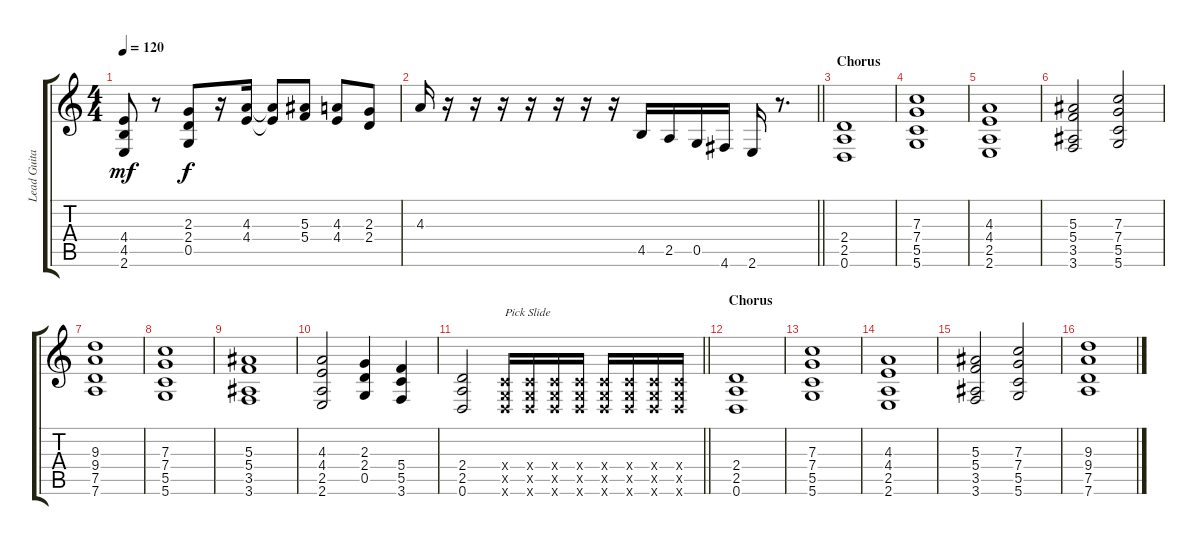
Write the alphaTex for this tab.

\track ("Lead Guitar" "Lead Guita") {instrument distortionguitar}
\staff {score tabs}
\tuning (D4 A3 F3 C3 G2 D2) {hide}
\ts (4 4)
\tempo 120
\clef g2
\ks c
(4.4 4.5 2.6).8{dy mf} r.8 (2.3 2.4 0.5).8{dy f} r.16 (4.3 4.4).16 (4.3{t} 4.4{t}).8 (5.3 5.4).8 (4.3 4.4).8 (2.3 2.4).8 |
\barLineRight lightlight
4.3.16 r.16 r.16 r.16 r.16 r.16 r.16 r.16 4.5.16 2.5.16 0.5.16 4.6.16 2.6.16 r.8{d} |
\section ("" "Chorus")
(2.4 2.5 0.6).1 |
(7.3 7.4 5.5 5.6).1 |
(4.3 4.4 2.5 2.6).1 |
(5.3 5.4 3.5 3.6).2 (7.3 7.4 5.5 5.6).2 |
(9.3 9.4 7.5 7.6).1 |
(7.3 7.4 5.5 5.6).1 |
(5.3 5.4 3.5 3.6).1 |
(4.3 4.4 2.5 2.6).2 (2.3 2.4 0.5).4 (5.4 5.5 3.6).4 |
\barLineRight lightlight
(2.4 2.5 0.6).2 (0.4{x} 0.5{x} 0.6{x}).16{txt "Pick Slide"} (0.4{x} 0.5{x} 0.6{x}).16 (0.4{x} 0.5{x} 0.6{x}).16 (0.4{x} 0.5{x} 0.6{x}).16 (0.4{x} 0.5{x} 0.6{x}).16 (0.4{x} 0.5{x} 0.6{x}).16 (0.4{x} 0.5{x} 0.6{x}).16 (0.4{x} 0.5{x} 0.6{x}).16 |
\section ("" "Chorus")
(2.4 2.5 0.6).1 |
(7.3 7.4 5.5 5.6).1 |
(4.3 4.4 2.5 2.6).1 |
(5.3 5.4 3.5 3.6).2 (7.3 7.4 5.5 5.6).2 |
(9.3 9.4 7.5 7.6).1
